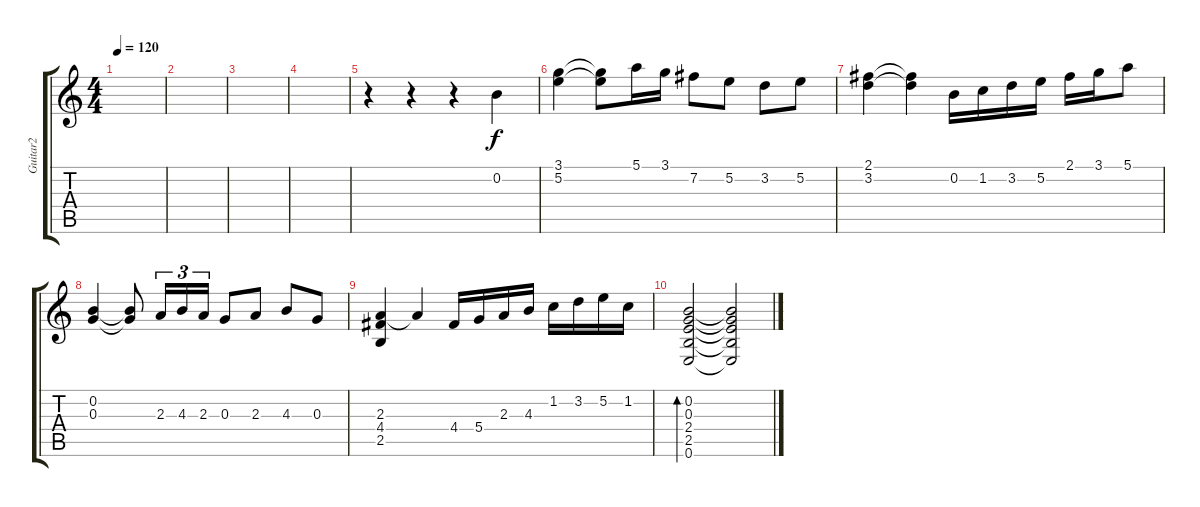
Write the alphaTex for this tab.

\track ("Guitar2" "Guitar2") {instrument acousticguitarnylon}
\staff {score tabs}
\tuning (E4 B3 G3 D3 A2 E2) {hide}
\ts (4 4)
\tempo 120
\clef g2
\ks c
|
|
|
|
r.4 r.4 r.4 0.2.4 |
(3.1 5.2).4 (3.1{t} 5.2{t}).8 5.1.16 3.1.16 7.2.8 5.2.8 3.2.8 5.2.8 |
(2.1 3.2).4 (2.1{t} 3.2{t}).4 0.2.16 1.2.16 3.2.16 5.2.16 2.1.16 3.1.16 5.1.8 |
(0.2 0.3).4 (0.2{t} 0.3{t}).8 2.3.16{tu (3 2)} 4.3.16{tu (3 2)} 2.3.16{tu (3 2)} 0.3.8 2.3.8 4.3.8 0.3.8 |
(2.3 4.4 2.5).4 2.3{t}.4 4.4.16 5.4.16 2.3.16 4.3.16 1.2.16 3.2.16 5.2.16 1.2.16 |
(0.2 0.3 2.4 2.5 0.6).2{bd 30} (0.2{t} 0.3{t} 2.4{t} 2.5{t} 0.6{t}).2
